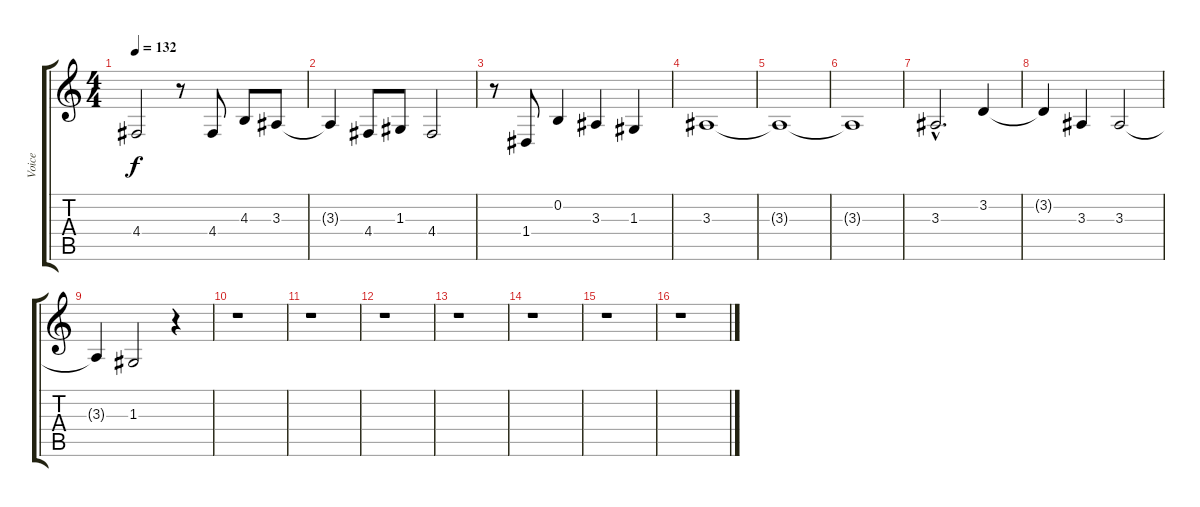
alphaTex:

\track ("Voice" "Voice") {instrument englishhorn}
\staff {score tabs}
\tuning (E4 B3 G3 D3 A2 E2) {hide}
\ts (4 4)
\tempo 132
\clef g2
\ks c
4.4.2{dy f} r.8 4.4.8 4.3.8 3.3.8 |
3.3{t}.4 4.4.8 1.3.8 4.4.2 |
r.8 1.4.8 0.2.4 3.3.4 1.3.4 |
3.3.1 |
3.3{t}.1 |
3.3{t}.1 |
3.3{hac}.2{d} 3.2.4 |
3.2{t}.4 3.3.4 3.3.2 |
3.3{t}.4 1.3.2 r.4 |
r.1 |
r.1 |
r.1 |
r.1 |
r.1 |
r.1 |
r.1
